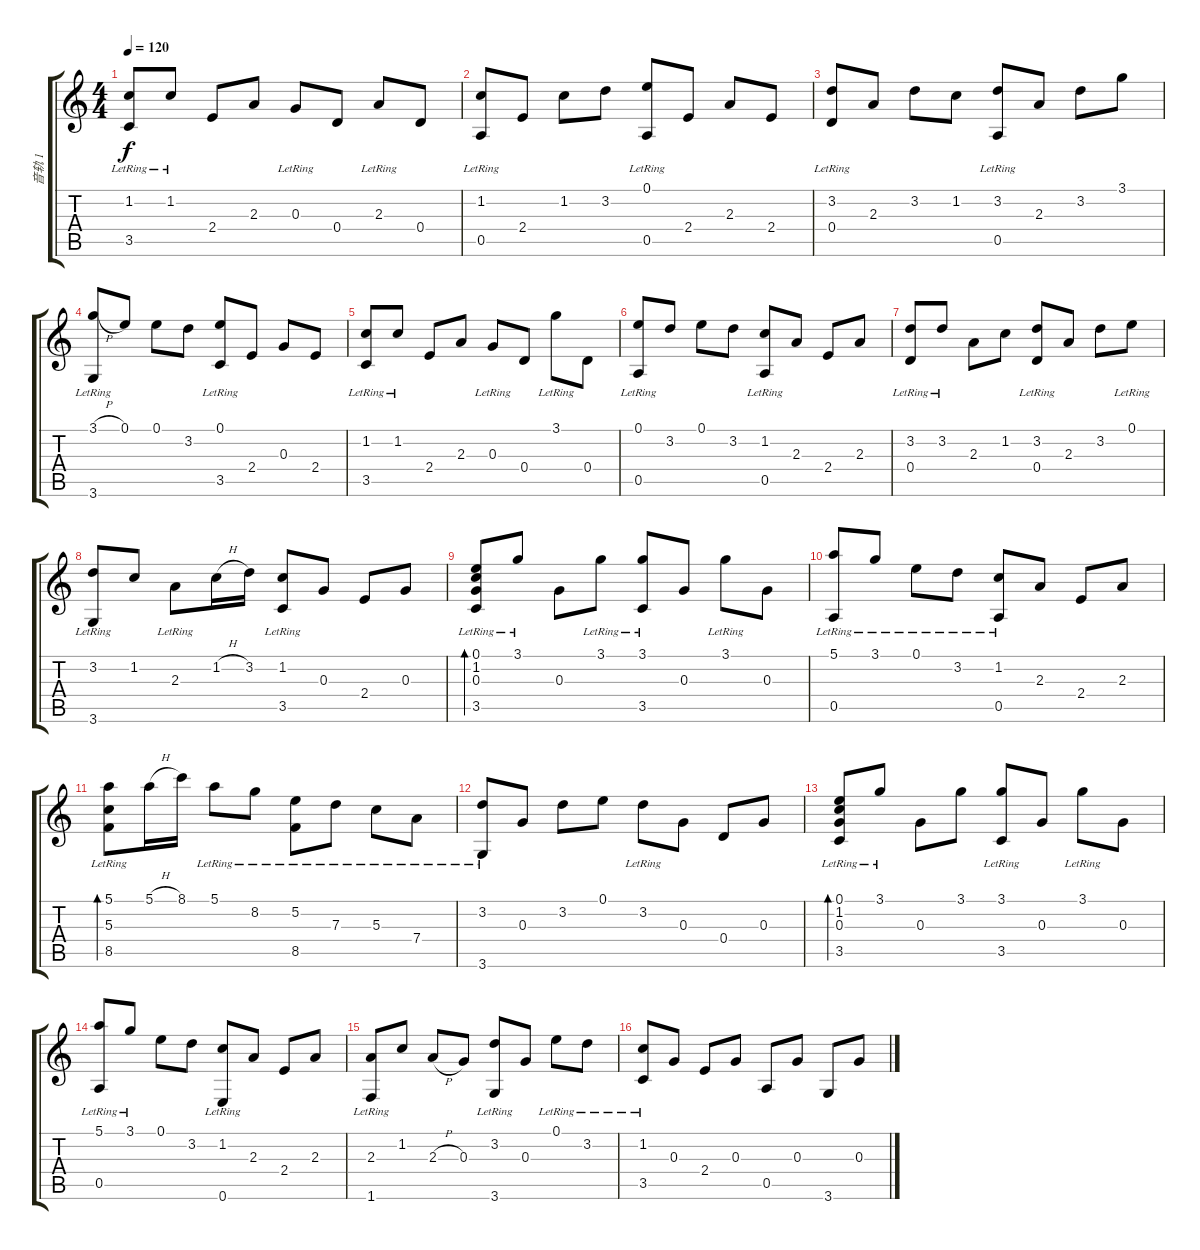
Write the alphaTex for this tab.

\track ("音轨 1" "音轨 1") {instrument acousticguitarnylon}
\staff {score tabs}
\tuning (E4 B3 G3 D3 A2 E2) {hide}
\ts (4 4)
\tempo 120
\clef g2
\ks c
(1.2{lr} 3.5{lr}).8{dy f} 1.2{lr}.8 2.4.8 2.3.8 0.3{lr}.8 0.4.8 2.3{lr}.8 0.4.8 |
(1.2{lr} 0.5{lr}).8 2.4.8 1.2.8 3.2.8 (0.1{lr} 0.5).8 2.4.8 2.3.8 2.4.8 |
(3.2{lr} 0.4{lr}).8 2.3.8 3.2.8 1.2.8 (3.2{lr} 0.5{lr}).8 2.3.8 3.2.8 3.1.8 |
(3.1{h lr} 3.6{lr}).8 0.1.8 0.1.8 3.2.8 (0.1{lr} 3.5{lr}).8 2.4.8 0.3.8 2.4.8 |
(1.2{lr} 3.5{lr}).8 1.2{lr}.8 2.4.8 2.3.8 0.3{lr}.8 0.4.8 3.1{lr}.8 0.4.8 |
(0.1{lr} 0.5{lr}).8 3.2.8 0.1.8 3.2.8 (1.2{lr} 0.5{lr}).8 2.3.8 2.4.8 2.3.8 |
(3.2{lr} 0.4{lr}).8 3.2{lr}.8 2.3.8 1.2.8 (3.2{lr} 0.4{lr}).8 2.3.8 3.2.8 0.1{lr}.8 |
(3.2{lr} 3.6{lr}).8 1.2.8 2.3{lr}.8 1.2{h}.16 3.2.16 (1.2{lr} 3.5{lr}).8 0.3.8 2.4.8 0.3.8{txt ""} |
(0.1{lr} 1.2{lr} 0.3{lr} 3.5{lr}).8{bd 480} 3.1{lr}.8 0.3.8 3.1{lr}.8 (3.1{lr} 3.5{lr}).8 0.3.8 3.1{lr}.8 0.3.8 |
(5.1{lr} 0.5{lr}).8 3.1{lr}.8 0.1{lr}.8 3.2{lr}.8 (1.2{lr} 0.5{lr}).8 2.3.8 2.4.8 2.3.8 |
(5.1{lr} 5.3{lr} 8.5{lr}).8{bd 480} 5.1{h}.16 8.1.16 5.1{lr}.8 8.2{lr}.8 (5.2{lr} 8.5{lr}).8 7.3{lr}.8 5.3{lr}.8 7.4{lr}.8 |
(3.2{lr} 3.6{lr}).8 0.3.8 3.2.8 0.1.8 3.2{lr}.8 0.3.8 0.4.8 0.3.8 |
(0.1{lr} 1.2{lr} 0.3{lr} 3.5{lr}).8{bd 480} 3.1{lr}.8 0.3.8 3.1.8 (3.1{lr} 3.5{lr}).8 0.3.8 3.1{lr}.8 0.3.8 |
(5.1{lr} 0.5{lr}).8 3.1{lr}.8 0.1.8 3.2.8 (1.2{lr} 0.6{lr}).8 2.3.8 2.4.8 2.3.8 |
(2.3{lr} 1.6{lr}).8 1.2.8 2.3{h}.8 0.3.8 (3.2{lr} 3.6{lr}).8 0.3.8 0.1{lr}.8 3.2{lr}.8 |
(1.2{lr} 3.5{lr}).8 0.3.8 2.4.8 0.3.8 0.5.8 0.3.8 3.6.8 0.3.8
